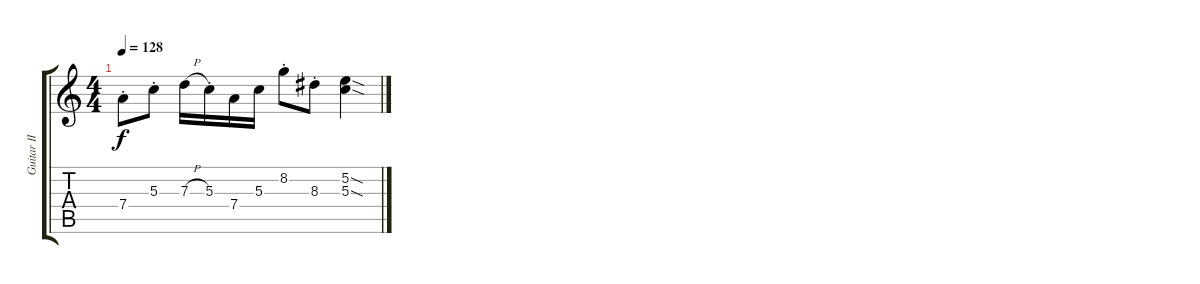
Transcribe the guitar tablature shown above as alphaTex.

\track ("Guitar II" "Guitar II") {instrument distortionguitar}
\staff {score tabs}
\tuning (E4 B3 G3 D3 A2 E2) {hide}
\ts (4 4)
\tempo 128
\clef g2
\ks c
7.4{st}.8{dy f} 5.3{st}.8 7.3{h}.16 5.3{st}.16 7.4.16 5.3.16 8.2{st}.8 8.3{st}.8 (5.2{sod} 5.3{sod}).4
